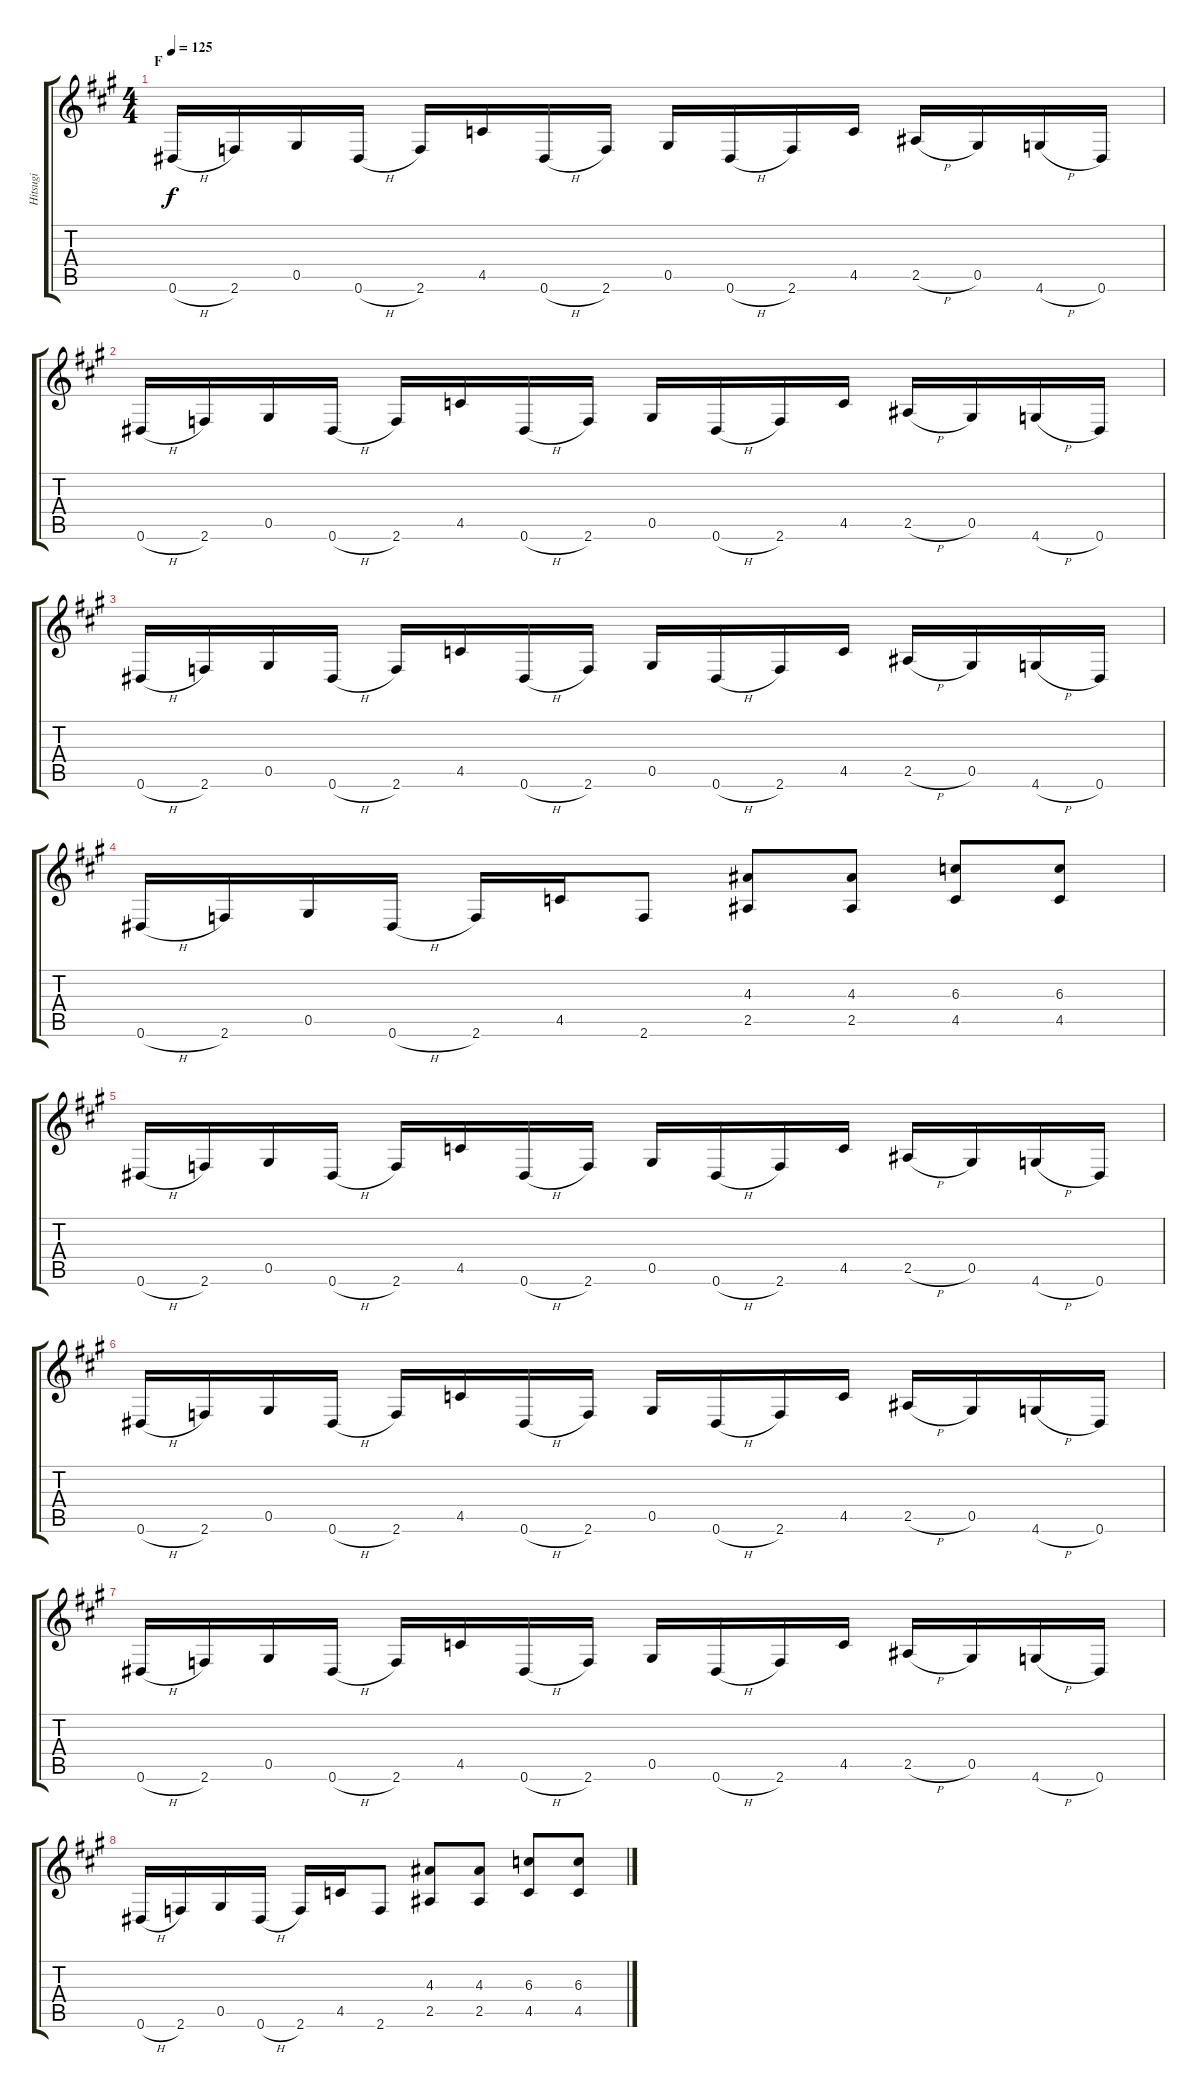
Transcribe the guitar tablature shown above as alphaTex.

\track ("Hitsugi" "Hitsugi") {instrument overdrivenguitar}
\staff {score tabs}
\tuning (Eb4 Bb3 Gb3 Db3 Ab2 Eb2) {hide}
\ts (4 4)
\section ("" "F")
\tempo 125
\clef g2
\ks a
0.6{h}.16{dy f} 2.6.16 0.5.16 0.6{h}.16 2.6.16 4.5.16 0.6{h}.16 2.6.16 0.5.16 0.6{h}.16 2.6.16 4.5.16 2.5{h}.16 0.5.16 4.6{h}.16 0.6.16 |
0.6{h}.16 2.6.16 0.5.16 0.6{h}.16 2.6.16 4.5.16 0.6{h}.16 2.6.16 0.5.16 0.6{h}.16 2.6.16 4.5.16 2.5{h}.16 0.5.16 4.6{h}.16 0.6.16 |
0.6{h}.16 2.6.16 0.5.16 0.6{h}.16 2.6.16 4.5.16 0.6{h}.16 2.6.16 0.5.16 0.6{h}.16 2.6.16 4.5.16 2.5{h}.16 0.5.16 4.6{h}.16 0.6.16 |
0.6{h}.16 2.6.16 0.5.16 0.6{h}.16 2.6.16 4.5.16 2.6.8 (4.3 2.5).8 (4.3 2.5).8 (6.3 4.5).8 (6.3 4.5).8 |
0.6{h}.16 2.6.16 0.5.16 0.6{h}.16 2.6.16 4.5.16 0.6{h}.16 2.6.16 0.5.16 0.6{h}.16 2.6.16 4.5.16 2.5{h}.16 0.5.16 4.6{h}.16 0.6.16 |
0.6{h}.16 2.6.16 0.5.16 0.6{h}.16 2.6.16 4.5.16 0.6{h}.16 2.6.16 0.5.16 0.6{h}.16 2.6.16 4.5.16 2.5{h}.16 0.5.16 4.6{h}.16 0.6.16 |
0.6{h}.16 2.6.16 0.5.16 0.6{h}.16 2.6.16 4.5.16 0.6{h}.16 2.6.16 0.5.16 0.6{h}.16 2.6.16 4.5.16 2.5{h}.16 0.5.16 4.6{h}.16 0.6.16 |
0.6{h}.16 2.6.16 0.5.16 0.6{h}.16 2.6.16 4.5.16 2.6.8 (4.3 2.5).8 (4.3 2.5).8 (6.3 4.5).8 (6.3 4.5).8
